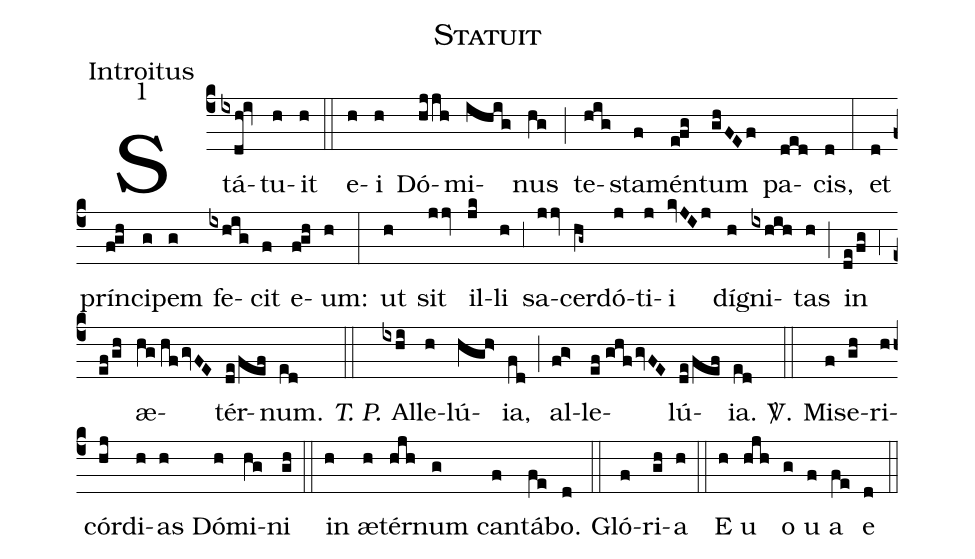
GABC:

name:Statuit;
office-part:Introitus;
mode:1;
%%
(c4) Stá(ixdh!iv)tu(h)it(h) (::) e(h)i(h) Dó(hjjh)mi(ihig)nus(hg) (;) te(hig)sta(f)mén(e!fg)tum(ghFEf) pa(ded)cis,(d) (:) et(d) prín(f!gh)ci(g)pem(g) fe(ixhig)cit(f) e(f!gh)um:(h) (:) ut(h) sit(jjv) il(jk)li(h) (;3) sa(jjv)cer(hg~)dó(j)ti(j)i(kvJIj) dí(h)gni(ixhih)tas(h) (;) in(de/fg) (;4) (ef/gh) æ(hg//hf/gvFE)tér(de/fef)num.(ed) <i>T. P.</i>(::) Al(ixhi)le(h)lú(hgh>)ia,(fd) (;) al(fg>)le(ef//ghf/gvFE)lú(de/fef)ia.(ed) <sp>V/</sp>.(::) Mi(f)se(gh)ri(h)cór(hj)di(h)as(h) Dó(h)mi(hg)ni(gh) (::) in(h) æ(h)tér(hjh)num(g) can(f)tá(fe)bo.(d) (::) Gló(f)ri(gh)a(h) (::) E(h) u(hjh) o(g) u(f) a(fe) e(d) (::)
